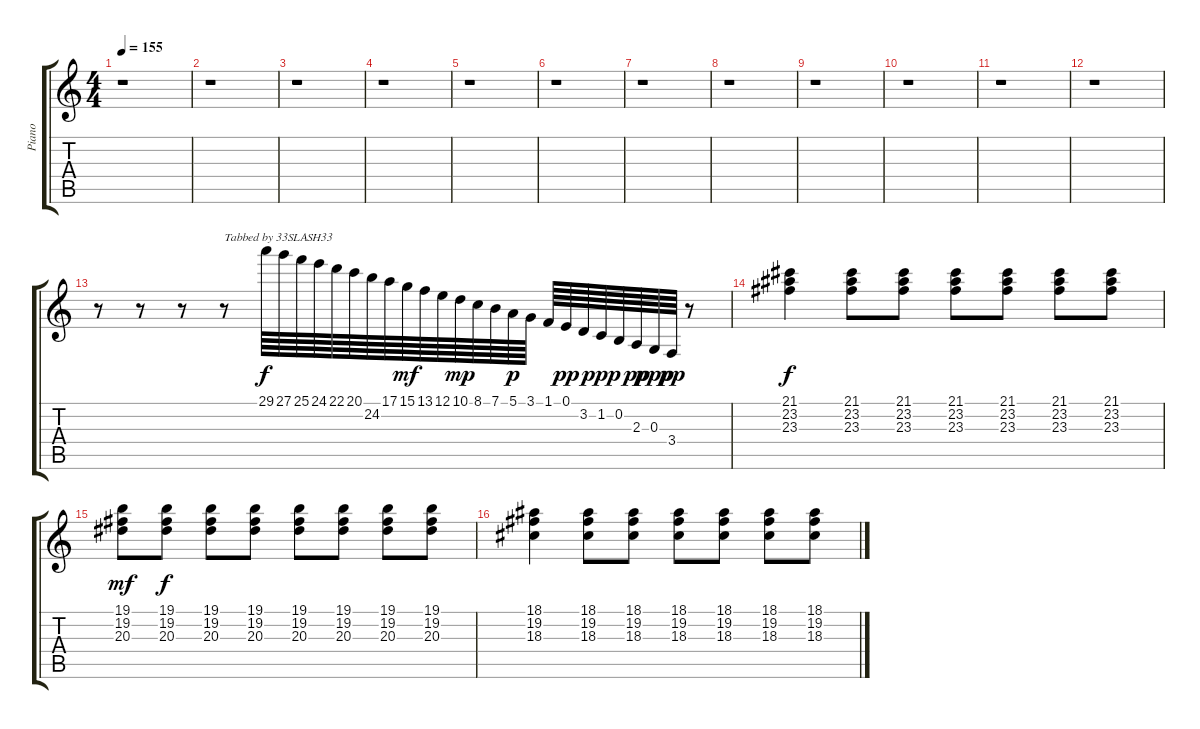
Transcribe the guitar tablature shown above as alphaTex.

\track ("Piano" "Piano") {mute instrument acousticgrandpiano}
\staff {score tabs}
\tuning (E4 B3 G3 D3 A2 E2) {hide}
\ts (4 4)
\tempo 155
\clef g2
\ks c
r.1{dy mp} |
r.1 |
r.1 |
r.1 |
r.1 |
r.1 |
r.1 |
r.1 |
r.1 |
r.1 |
r.1 |
r.1 |
r.8 r.8 r.8 r.8{txt "Tabbed by 33SLASH33"} 29.1.64{dy f} 27.1.64 25.1.64 24.1.64 22.1.64 20.1.64 24.2.64 17.1.64 15.1.64{dy mf} 13.1.64 12.1.64 10.1.64{dy mp} 8.1.64 7.1.64 5.1.64{dy p} 3.1.64 1.1.64 0.1.64{dy pp} 3.2.64 1.2.64{dy ppp} 0.2.64 2.3.64{dy pp} 0.3.64{dy ppp} 3.4.64{dy pp} r.8 |
(21.1 23.2 23.3).4{dy f} (21.1 23.2 23.3).8 (21.1 23.2 23.3).8 (21.1 23.2 23.3).8 (21.1 23.2 23.3).8 (21.1 23.2 23.3).8 (21.1 23.2 23.3).8 |
(19.1 19.2 20.3).8{dy mf} (19.1 19.2 20.3).8{dy f} (19.1 19.2 20.3).8 (19.1 19.2 20.3).8 (19.1 19.2 20.3).8 (19.1 19.2 20.3).8 (19.1 19.2 20.3).8 (19.1 19.2 20.3).8 |
(18.1 19.2 18.3).4 (18.1 19.2 18.3).8 (18.1 19.2 18.3).8 (18.1 19.2 18.3).8 (18.1 19.2 18.3).8 (18.1 19.2 18.3).8 (18.1 19.2 18.3).8
